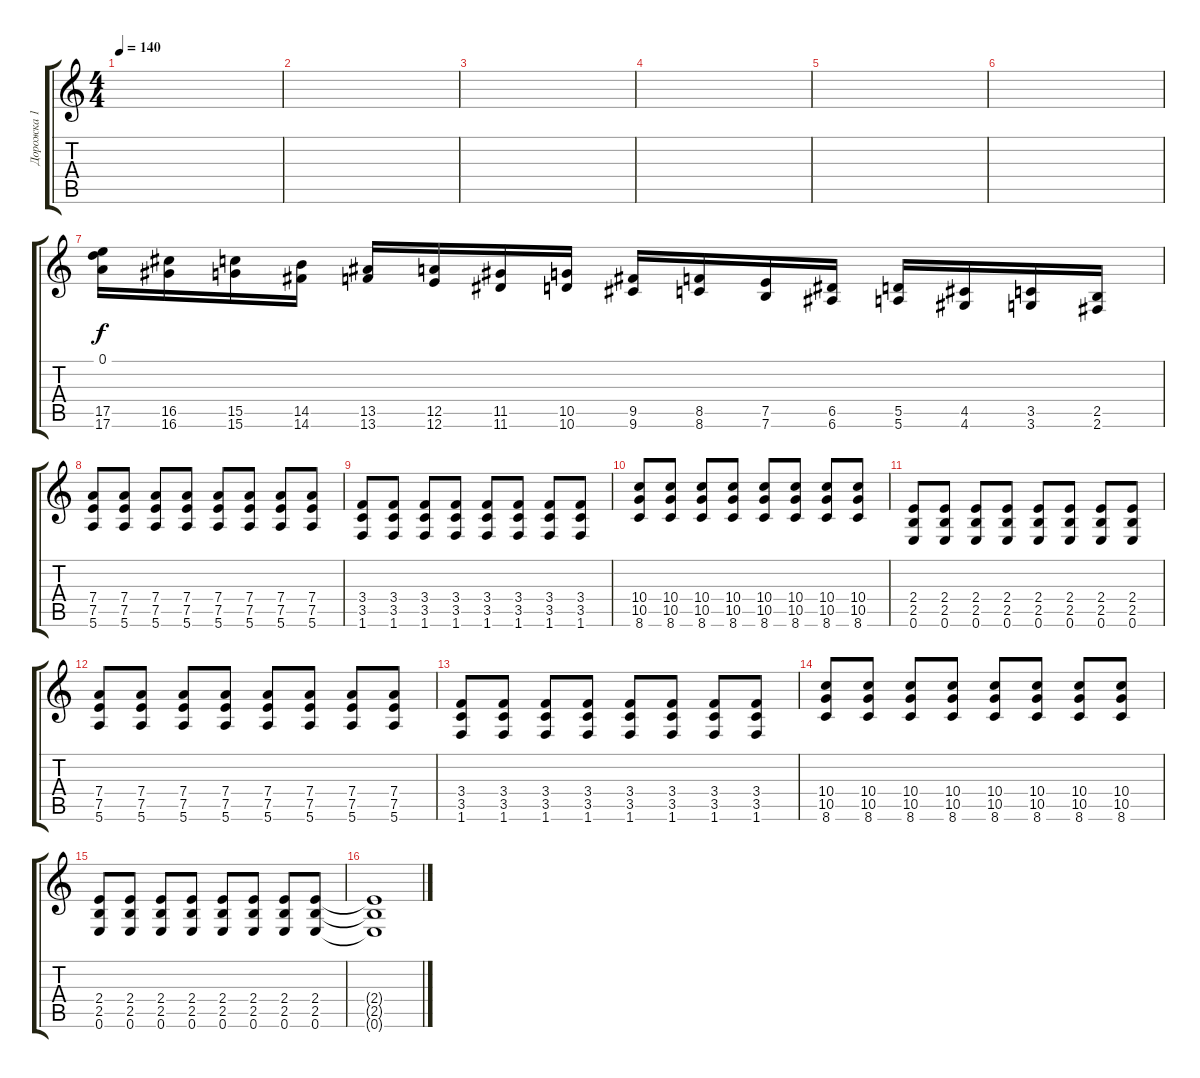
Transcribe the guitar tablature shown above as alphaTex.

\track ("Дорожка 1" "Дорожка 1") {instrument distortionguitar}
\staff {score tabs}
\tuning (E4 B3 G3 D3 A2 E2) {hide}
\ts (4 4)
\tempo 140
\clef g2
\ks c
|
|
|
|
|
|
(0.1 17.5 17.6).16 (16.5 16.6).16 (15.5 15.6).16 (14.5 14.6).16 (13.5 13.6).16 (12.5 12.6).16 (11.5 11.6).16 (10.5 10.6).16 (9.5 9.6).16 (8.5 8.6).16 (7.5 7.6).16 (6.5 6.6).16 (5.5 5.6).16 (4.5 4.6).16 (3.5 3.6).16 (2.5 2.6).16 |
(7.4 7.5 5.6).8 (7.4 7.5 5.6).8 (7.4 7.5 5.6).8 (7.4 7.5 5.6).8 (7.4 7.5 5.6).8 (7.4 7.5 5.6).8 (7.4 7.5 5.6).8 (7.4 7.5 5.6).8 |
(3.4 3.5 1.6).8 (3.4 3.5 1.6).8 (3.4 3.5 1.6).8 (3.4 3.5 1.6).8 (3.4 3.5 1.6).8 (3.4 3.5 1.6).8 (3.4 3.5 1.6).8 (3.4 3.5 1.6).8 |
(10.4 10.5 8.6).8 (10.4 10.5 8.6).8 (10.4 10.5 8.6).8 (10.4 10.5 8.6).8 (10.4 10.5 8.6).8 (10.4 10.5 8.6).8 (10.4 10.5 8.6).8 (10.4 10.5 8.6).8 |
(2.4 2.5 0.6).8 (2.4 2.5 0.6).8 (2.4 2.5 0.6).8 (2.4 2.5 0.6).8 (2.4 2.5 0.6).8 (2.4 2.5 0.6).8 (2.4 2.5 0.6).8 (2.4 2.5 0.6).8 |
(7.4 7.5 5.6).8 (7.4 7.5 5.6).8 (7.4 7.5 5.6).8 (7.4 7.5 5.6).8 (7.4 7.5 5.6).8 (7.4 7.5 5.6).8 (7.4 7.5 5.6).8 (7.4 7.5 5.6).8 |
(3.4 3.5 1.6).8 (3.4 3.5 1.6).8 (3.4 3.5 1.6).8 (3.4 3.5 1.6).8 (3.4 3.5 1.6).8 (3.4 3.5 1.6).8 (3.4 3.5 1.6).8 (3.4 3.5 1.6).8 |
(10.4 10.5 8.6).8 (10.4 10.5 8.6).8 (10.4 10.5 8.6).8 (10.4 10.5 8.6).8 (10.4 10.5 8.6).8 (10.4 10.5 8.6).8 (10.4 10.5 8.6).8 (10.4 10.5 8.6).8 |
(2.4 2.5 0.6).8 (2.4 2.5 0.6).8 (2.4 2.5 0.6).8 (2.4 2.5 0.6).8 (2.4 2.5 0.6).8 (2.4 2.5 0.6).8 (2.4 2.5 0.6).8 (2.4 2.5 0.6).8 |
(2.4{t} 2.5{t} 0.6{t}).1
